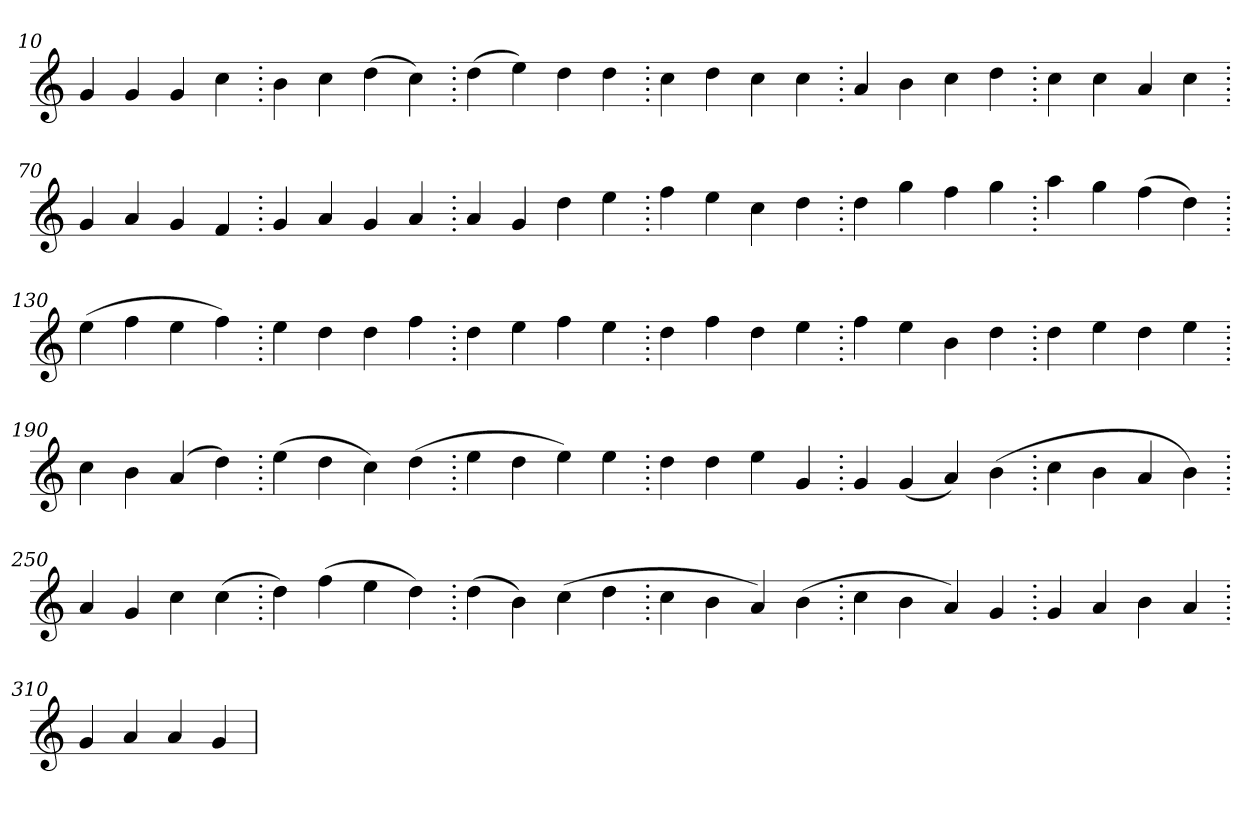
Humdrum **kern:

**kern
*part1
*staff1
*clefG2
=10.
4g
4g
4g
4cc
=20.
4b
4cc
(>4dd
4cc)
=30.
(>4dd
4ee)
4dd
4dd
=40.
4cc
4dd
4cc
4cc
=50.
4a
4b
4cc
4dd
=60.
4cc
4cc
4a
4cc
=70.
4g
4a
4g
4f
=80.
4g
4a
4g
4a
=90.
4a
4g
4dd
4ee
=100.
4ff
4ee
4cc
4dd
=110.
4dd
4gg
4ff
4gg
=120.
4aa
4gg
(>4ff
4dd)
=130.
(>4ee
4ff
4ee
4ff)
=140.
4ee
4dd
4dd
4ff
=150.
4dd
4ee
4ff
4ee
=160.
4dd
4ff
4dd
4ee
=170.
4ff
4ee
4b
4dd
=180.
4dd
4ee
4dd
4ee
=190.
4cc
4b
(>4a
4dd)
=200.
(>4ee
4dd
4cc)
(>4dd
=210.
4ee
4dd
4ee)
4ee
=220.
4dd
4dd
4ee
4g
=230.
4g
(>4g
4a)
(>4b
=240.
4cc
4b
4a
4b)
=250.
4a
4g
4cc
(>4cc
=260.
4dd)
(>4ff
4ee
4dd)
=270.
(>4dd
4b)
(>4cc
4dd
=280.
4cc
4b
4a)
(>4b
=290.
4cc
4b
4a)
4g
=300.
4g
4a
4b
4a
=310.
4g
4a
4a
4g
=
*-
